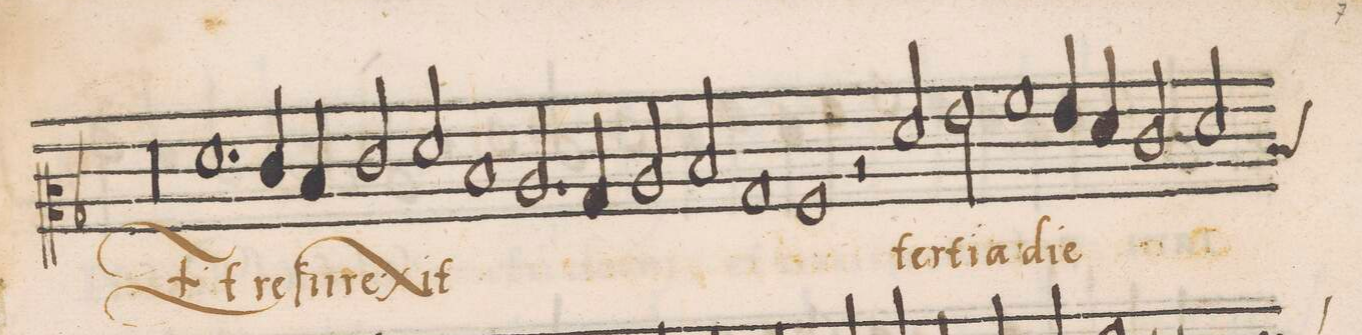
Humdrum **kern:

**kern	**text
*I"CANTVS	*
*clefC2	*
*k[b-]	*
*met(C|)	*
*M2/1	*
00r	.
=134-	=134-
=135-	=135-
1.f	Et
4e/	re-
4d/	-ſu-
=136-	=136-
2e/	-re-
2f/	-xit
1d	.
=137-	=137-
2.c/	.
4B-/	.
2c/	.
2d/	.
=138-	=138-
1B-	.
1A	.
=139-	=139-
2r	.
2f/	ter-
2g\	-ti-
1a\	-a
=140-	=140-
4g/	di-
4f/	-e
2e/	.
*custos:d	*
2f/	.
=141-	=141-
*-	*-
